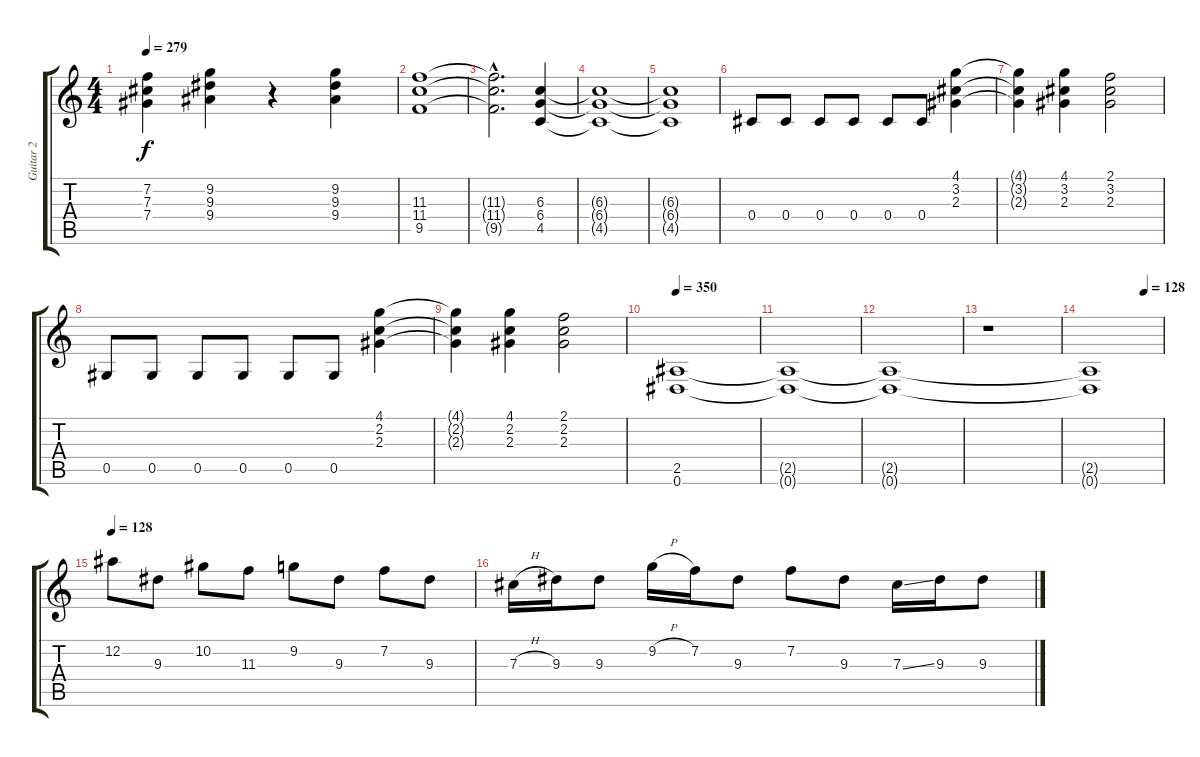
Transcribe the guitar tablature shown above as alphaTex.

\track ("Guitar 2" "Guitar 2") {instrument distortionguitar}
\staff {score tabs}
\tuning (Eb4 Bb3 Gb3 Db3 Ab2 Eb2) {hide}
\ts (4 4)
\tempo 279
\clef g2
\ks c
(7.2{t} 7.3{t} 7.4{t}).4{dy f} (9.2 9.3 9.4).4 r.4 (9.2 9.3 9.4).4 |
(11.3 11.4 9.5).1 |
(11.3{hac t} 11.4{hac t} 9.5{hac t}).2{d} (6.3 6.4 4.5).4 |
(6.3{t} 6.4{t} 4.5{t}).1 |
(6.3{t} 6.4{t} 4.5{t}).1 |
0.4.8 0.4.8 0.4.8 0.4.8 0.4.8 0.4.8 (4.1 3.2 2.3).4 |
(4.1{t} 3.2{t} 2.3{t}).4 (4.1 3.2 2.3).4 (2.1 3.2 2.3).2 |
0.5.8 0.5.8 0.5.8 0.5.8 0.5.8 0.5.8 (4.1 2.2 2.3).4 |
(4.1{t} 2.2{t} 2.3{t}).4 (4.1 2.2 2.3).4 (2.1 2.2 2.3).2 |
\tempo 350
(2.5 0.6).1 |
(2.5{t} 0.6{t}).1 |
(2.5{t} 0.6{t}).1 |
r.1 |
\tempo (128 0.75)
(2.5{t} 0.6{t}).1 |
\tempo 128
12.2.8 9.3.8 10.2.8 11.3.8 9.2.8 9.3.8 7.2.8 9.3.8 |
7.3{h}.16 9.3.16 9.3.8 9.2{h}.16 7.2.16 9.3.8 7.2.8 9.3.8 7.3{ss}.16 9.3.16 9.3.8
